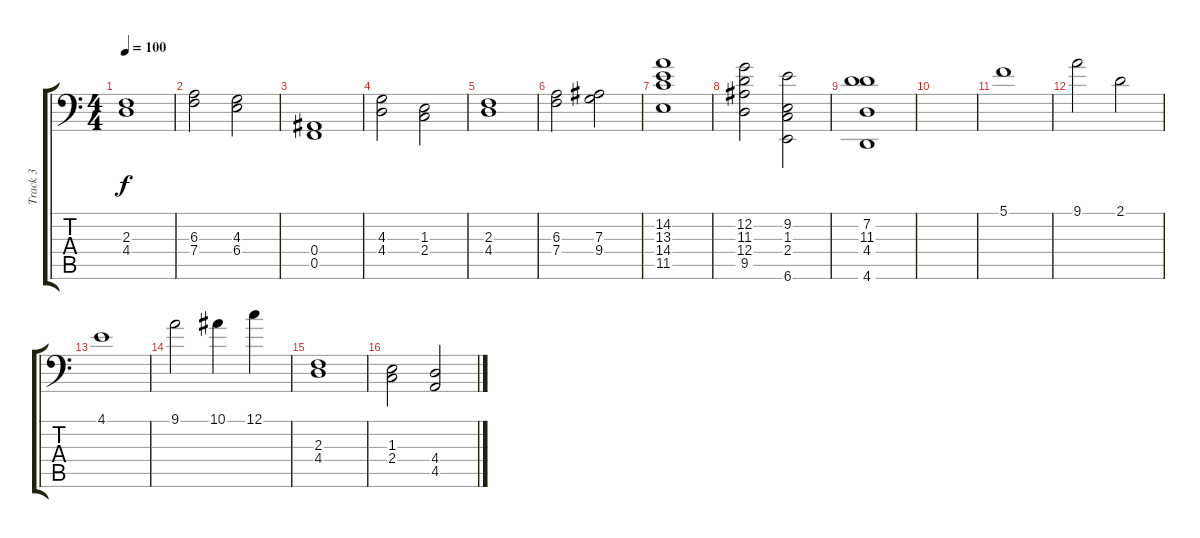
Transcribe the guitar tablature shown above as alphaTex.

\track ("Track 3" "Track 3") {instrument brightacousticpiano}
\staff {score tabs}
\tuning (C4 G3 Eb3 Bb2 F2 Bb1) {hide}
\ts (4 4)
\tempo 100
\clef f4
\ks c
(2.3 4.4).1{dy f} |
(6.3 7.4).2 (4.3 6.4).2 |
(0.4 0.5).1 |
(4.3 4.4).2 (1.3 2.4).2 |
(2.3 4.4).1 |
(6.3 7.4).2 (7.3 9.4).2 |
(14.2 13.3 14.4 11.5).1 |
(12.2 11.3 12.4 9.5).2 (9.2 1.3 2.4 6.6).2 |
(7.2 11.3 4.4 4.6).1 |
|
5.1.1 |
9.1.2 2.1.2 |
4.1.1 |
9.1.2 10.1.4 12.1.4 |
(2.3 4.4).1 |
(1.3 2.4).2 (4.4 4.5).2
